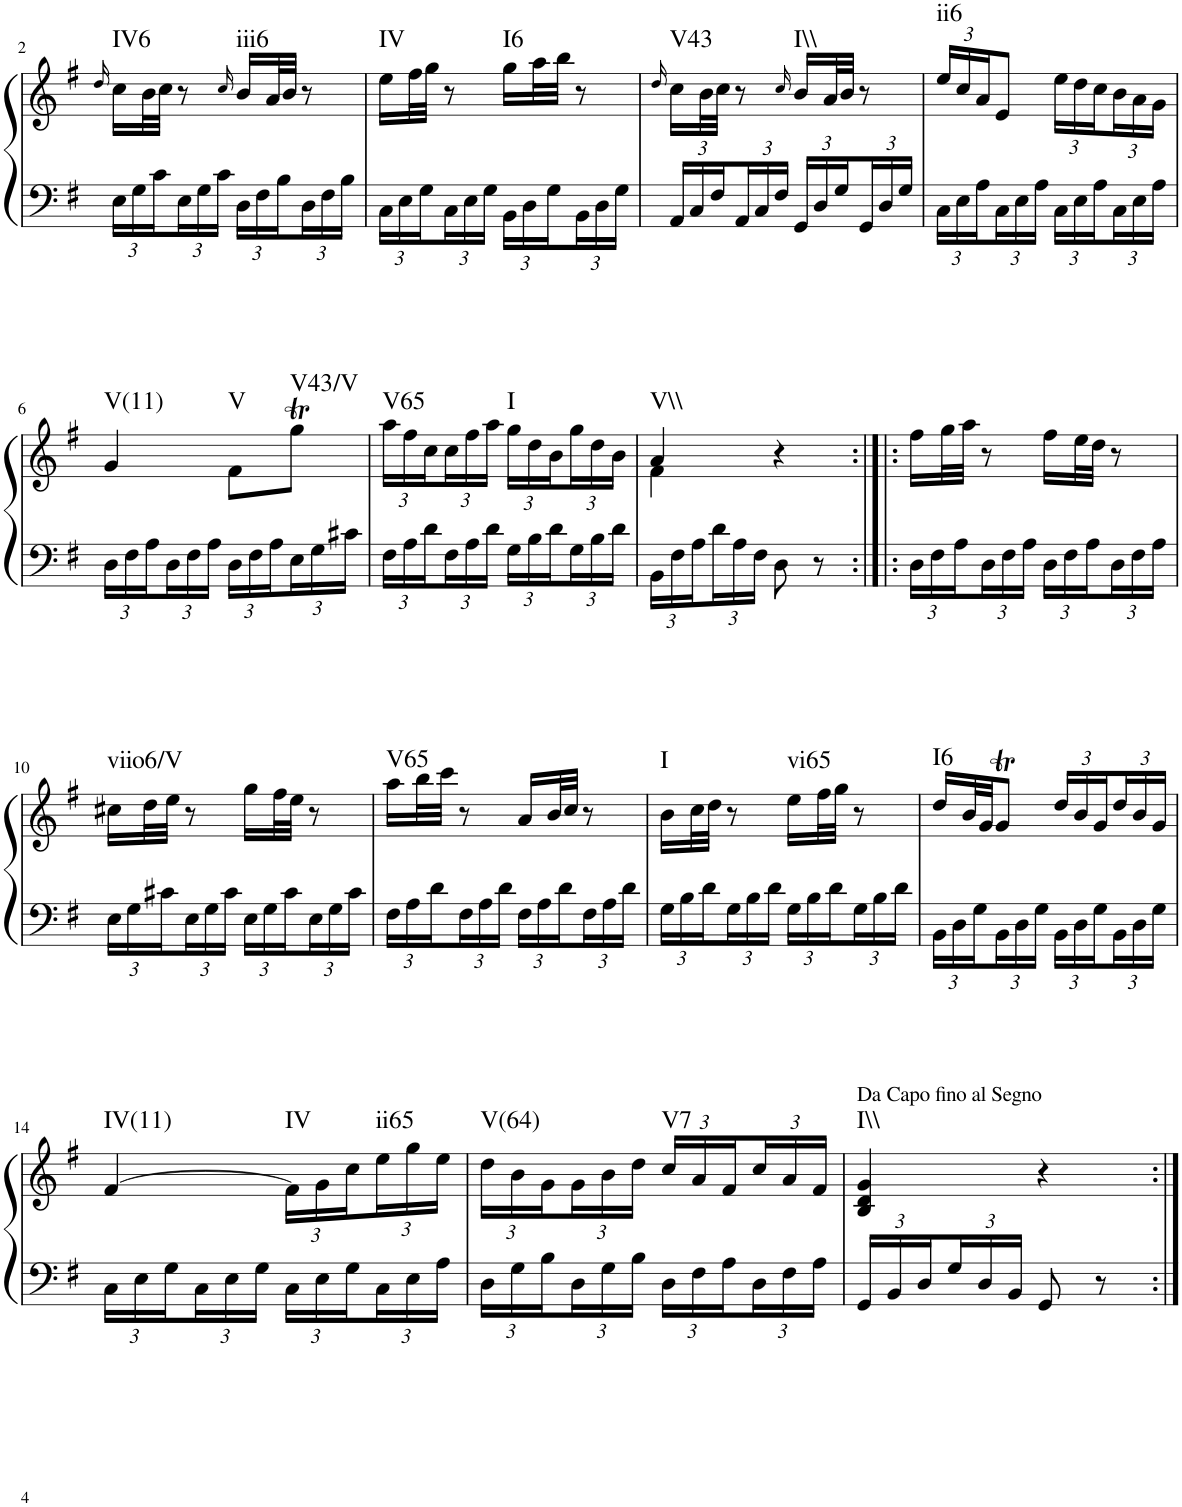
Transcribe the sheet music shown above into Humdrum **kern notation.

**kern	**kern	**harte
*part1	*part1	*part1
*staff2	*staff1	*
*I"Piano	*	*
*I'Pno.	*	*
!!LO:PB:g=z
*clefF4	*clefG2	*
*k[f#]	*k[f#]	*
*M2/4	*M2/4	*
=2	=2	=2
.	16qdd/	.
*Xbrackettup	*	*
!	!	!LO:H:kt=IV6
24E\LL	16cc\LL	N
24G\	.	.
.	32b\L	.
24c\	.	.
.	32cc\JJJ	.
24E\	8r	.
24G\	.	.
24c\JJ	.	.
.	16qcc/	.
!	!	!LO:H:kt=iii6
24D\LL	16b/LL	N
24F#\	.	.
.	32a/L	.
24B\	.	.
.	32b/JJJ	.
24D\	8r	.
24F#\	.	.
24B\JJ	.	.
=3	=3	=3
!	!	!LO:H:kt=IV
24C\LL	16ee\LL	N
24E\	.	.
.	32ff#\L	.
24G\	.	.
.	32gg\JJJ	.
24C\	8r	.
24E\	.	.
24G\JJ	.	.
!	!	!LO:H:kt=I6
24BB\LL	16gg\LL	N
24D\	.	.
.	32aa\L	.
24G\	.	.
.	32bb\JJJ	.
24BB\	8r	.
24D\	.	.
24G\JJ	.	.
=4	=4	=4
.	16qdd/	.
!	!	!LO:H:kt=V43
24AA/LL	16cc\LL	N
24C/	.	.
.	32b\L	.
24F#/	.	.
.	32cc\JJJ	.
24AA/	8r	.
24C/	.	.
24F#/JJ	.	.
.	16qcc/	.
!	!	!LO:H:kt=I\\
24GG/LL	16b/LL	N
24D/	.	.
.	32a/L	.
24G/	.	.
.	32b/JJJ	.
24GG/	8r	.
24D/	.	.
24G/JJ	.	.
=5	=5	=5
*	*Xbrackettup	*
!	!	!LO:H:kt=ii6
24C\LL	24ee/LL	N
24E\	24cc/	.
24A\	24a/J	.
24C\	8e/J	.
24E\	.	.
24A\JJ	.	.
24C\LL	24ee\LL	.
24E\	24dd\	.
24A\	24cc\	.
24C\	24b\	.
24E\	24a\	.
24A\JJ	24g\JJ	.
!!LO:LB:g=z
=6	=6	=6
!	!	!LO:H:kt=V(11)
24D\LL	4g/	N
24F#\	.	.
24A\	.	.
24D\	.	.
24F#\	.	.
24A\JJ	.	.
!	!	!LO:H:kt=V
24D\LL	8f#\L	N
24F#\	.	.
24A\	.	.
!	!	!LO:H:kt=V43/V
24E\	8ggT\J	N
24G\	.	.
24c#X\JJ	.	.
=7	=7	=7
!	!	!LO:H:kt=V65
24F#\LL	24aa\LL	N
24A\	24ff#\	.
24d\	24cc\	.
24F#\	24cc\	.
24A\	24ff#\	.
24d\JJ	24aa\JJ	.
!	!	!LO:H:kt=I
24G\LL	24gg\LL	N
24B\	24dd\	.
24d\	24b\	.
24G\	24gg\	.
24B\	24dd\	.
24d\JJ	24b\JJ	.
=8	=8	=8
*	*^	*
!	!	!	!LO:H:kt=V\\
24BB\LL	4a/	4f#\	N
24F#\	.	.	.
24A\	.	.	.
24d\	.	.	.
24A\	.	.	.
24F#\JJ	.	.	.
8D\	4r	4ryy	.
8r	.	.	.
*	*v	*v	*
=9:|!|:	=9:|!|:	=9:|!|:
24D\LL	16ff#\LL	.
24F#\	.	.
.	32gg\L	.
24A\	.	.
.	32aa\JJJ	.
24D\	8r	.
24F#\	.	.
24A\JJ	.	.
24D\LL	16ff#\LL	.
24F#\	.	.
.	32ee\L	.
24A\	.	.
.	32dd\JJJ	.
24D\	8r	.
24F#\	.	.
24A\JJ	.	.
!!LO:LB:g=z
=10	=10	=10
!	!	!LO:H:kt=viio6/V
24E\LL	16cc#X\LL	N
24G\	.	.
.	32dd\L	.
24c#X\	.	.
.	32ee\JJJ	.
24E\	8r	.
24G\	.	.
24c#\JJ	.	.
24E\LL	16gg\LL	.
24G\	.	.
.	32ff#\L	.
24c#\	.	.
.	32ee\JJJ	.
24E\	8r	.
24G\	.	.
24c#\JJ	.	.
=11	=11	=11
!	!	!LO:H:kt=V65
24F#\LL	16aa\LL	N
24A\	.	.
.	32bb\L	.
24d\	.	.
.	32ccc\JJJ	.
24F#\	8r	.
24A\	.	.
24d\JJ	.	.
24F#\LL	16a/LL	.
24A\	.	.
.	32b/L	.
24d\	.	.
.	32cc/JJJ	.
24F#\	8r	.
24A\	.	.
24d\JJ	.	.
=12	=12	=12
!	!	!LO:H:kt=I
24G\LL	16b\LL	N
24B\	.	.
.	32cc\L	.
24d\	.	.
.	32dd\JJJ	.
24G\	8r	.
24B\	.	.
24d\JJ	.	.
!	!	!LO:H:kt=vi65
24G\LL	16ee\LL	N
24B\	.	.
.	32ff#\L	.
24d\	.	.
.	32gg\JJJ	.
24G\	8r	.
24B\	.	.
24d\JJ	.	.
=13	=13	=13
!	!	!LO:H:kt=I6
24BB\LL	16dd/LL	N
24D\	.	.
.	32b/L	.
24G\	.	.
.	32g/JJ	.
24BB\	8gT/J	.
24D\	.	.
24G\JJ	.	.
24BB\LL	24dd/LL	.
24D\	24b/	.
24G\	24g/	.
24BB\	24dd/	.
24D\	24b/	.
24G\JJ	24g/JJ	.
!!LO:LB:g=z
=14	=14	=14
!	!	!LO:H:kt=IV(11)
24C\LL	[4f#/	N
24E\	.	.
24G\	.	.
24C\	.	.
24E\	.	.
24G\JJ	.	.
!	!	!LO:H:kt=IV
24C\LL	24f#\LL]	N
24E\	24g\	.
24G\	24cc\	.
!	!	!LO:H:kt=ii65
24C\	24ee\	N
24E\	24gg\	.
24A\JJ	24ee\JJ	.
=15	=15	=15
!	!	!LO:H:kt=V(64)
24D\LL	24dd\LL	N
24G\	24b\	.
24B\	24g\	.
24D\	24g\	.
24G\	24b\	.
24B\JJ	24dd\JJ	.
!	!	!LO:H:kt=V7
24D\LL	24cc/LL	N
24F#\	24a/	.
24A\	24f#/	.
24D\	24cc/	.
24F#\	24a/	.
24A\JJ	24f#/JJ	.
=16	=16	=16
!	!LO:TX:a:t=Da Capo fino al Segno	!LO:H:kt=I\\
24GG/LL	4B/ 4d/ 4g/	N
24BB/	.	.
24D/	.	.
24G/	.	.
24D/	.	.
24BB/JJ	.	.
8GG/	4r	.
8r	.	.
=:|!	=:|!	=:|!
*-	*-	*-
